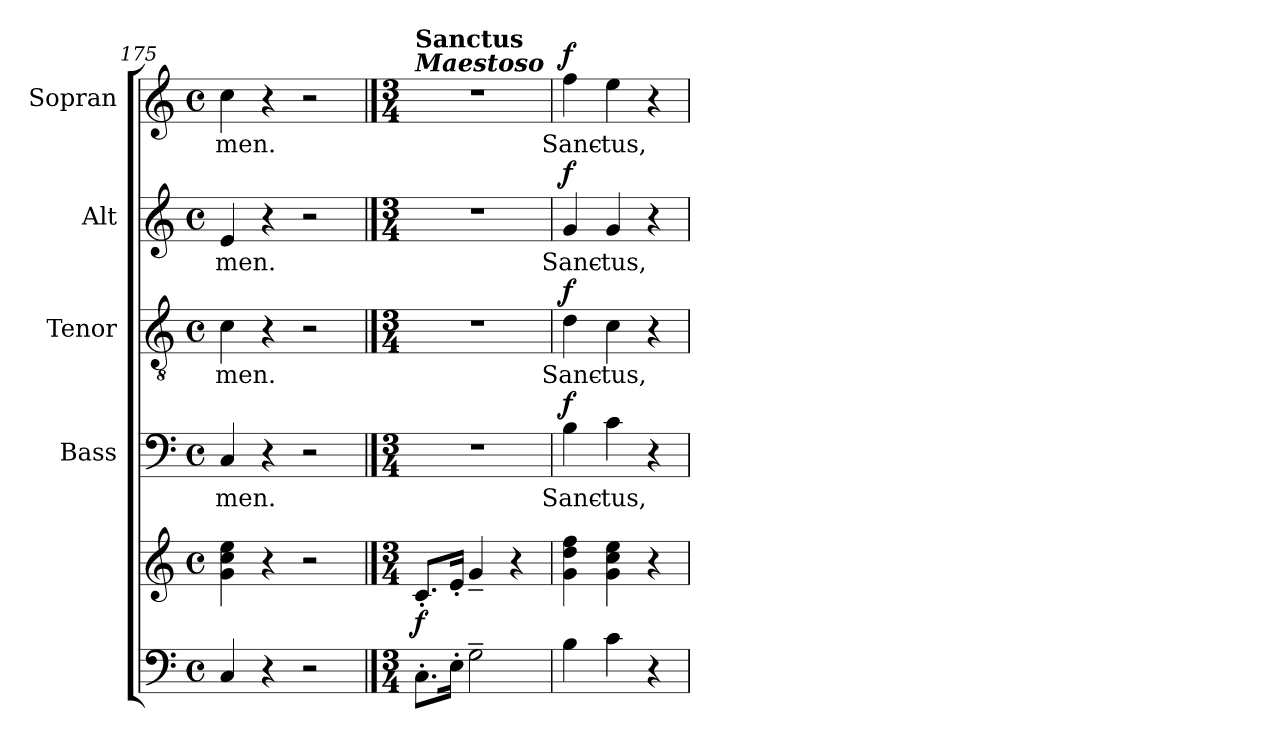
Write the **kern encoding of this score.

**kern	**kern	**dynam	**kern	**text	**dynam	**kern	**text	**dynam	**kern	**text	**dynam	**kern	**text	**dynam
*part5	*part5	*part5	*part4	*part4	*part4	*part3	*part3	*part3	*part2	*part2	*part2	*part1	*part1	*part1
*staff6	*staff5	*staff5/6	*staff4	*staff4	*staff4	*staff3	*staff3	*staff3	*staff2	*staff2	*staff2	*staff1	*staff1	*staff1
*	*	*	*I"Bass	*	*	*I"Tenor	*	*	*I"Alt	*	*	*I"Sopran	*	*
*	*	*	*I'B.	*	*	*I'T.	*	*	*I'A.	*	*	*I'S.	*	*
*clefF4	*clefG2	*	*clefF4	*	*	*clefGv2	*	*	*clefG2	*	*	*clefG2	*	*
*k[]	*k[]	*	*k[]	*	*	*k[]	*	*	*k[]	*	*	*k[]	*	*
*C:	*C:	*	*C:	*	*	*C:	*	*	*C:	*	*	*C:	*	*
*M4/4	*M4/4	*	*M4/4	*	*	*M4/4	*	*	*M4/4	*	*	*M4/4	*	*
*met(c)	*met(c)	*	*met(c)	*	*	*met(c)	*	*	*met(c)	*	*	*met(c)	*	*
=175	=175	=175	=175	=175	=175	=175	=175	=175	=175	=175	=175	=175	=175	=175
!	!	!	!	!LO:LY:b	!	!	!LO:LY:b	!	!	!LO:LY:b	!	!	!LO:LY:b	!
4C/	4g\ 4cc\ 4ee\	.	4C/	-men.	.	4c\	-men.	.	4e/	-men.	.	4cc\	-men.	.
4r	4r	.	4r	.	.	4r	.	.	4r	.	.	4r	.	.
2r	2r	.	2r	.	.	2r	.	.	2r	.	.	2r	.	.
!!LO:LB:g=z
==176	==176	==176	==176	==176	==176	==176	==176	==176	==176	==176	==176	==176	==176	==176
*M3/4	*M3/4	*	*M3/4	*	*	*M3/4	*	*	*M3/4	*	*	*M3/4	*	*
!	!	!	!	!	!	!	!	!	!	!	!	!LO:TX:a:Bi:t=Maestoso	!	!
!	!	!	!	!	!	!	!	!	!	!	!	!LO:TX:a:B:t=Sanctus	!	!
!	!	!LO:DY:b	!	!	!	!	!	!	!	!	!	!	!	!
8.C'>\L	8.c'</L	f	2.r	.	.	2.r	.	.	2.r	.	.	2.r	.	.
16E'>\Jk	16e'</Jk	.	.	.	.	.	.	.	.	.	.	.	.	.
2G~>\	4g~</	.	.	.	.	.	.	.	.	.	.	.	.	.
.	4r	.	.	.	.	.	.	.	.	.	.	.	.	.
=177	=177	=177	=177	=177	=177	=177	=177	=177	=177	=177	=177	=177	=177	=177
!	!	!	!	!LO:LY:b	!LO:DY:a	!	!LO:LY:b	!LO:DY:a	!	!LO:LY:b	!LO:DY:a	!	!LO:LY:b	!LO:DY:a
4B\	4g\ 4dd\ 4ff\	.	4B\	Sanc-	f	4d\	Sanc-	f	4g/	Sanc-	f	4ff\	Sanc-	f
!	!	!	!	!LO:LY:b	!	!	!LO:LY:b	!	!	!LO:LY:b	!	!	!LO:LY:b	!
4c\	4g\ 4cc\ 4ee\	.	4c\	-tus,	.	4c\	-tus,	.	4g/	-tus,	.	4ee\	-tus,	.
4r	4r	.	4r	.	.	4r	.	.	4r	.	.	4r	.	.
=	=	=	=	=	=	=	=	=	=	=	=	=	=	=
*-	*-	*-	*-	*-	*-	*-	*-	*-	*-	*-	*-	*-	*-	*-
